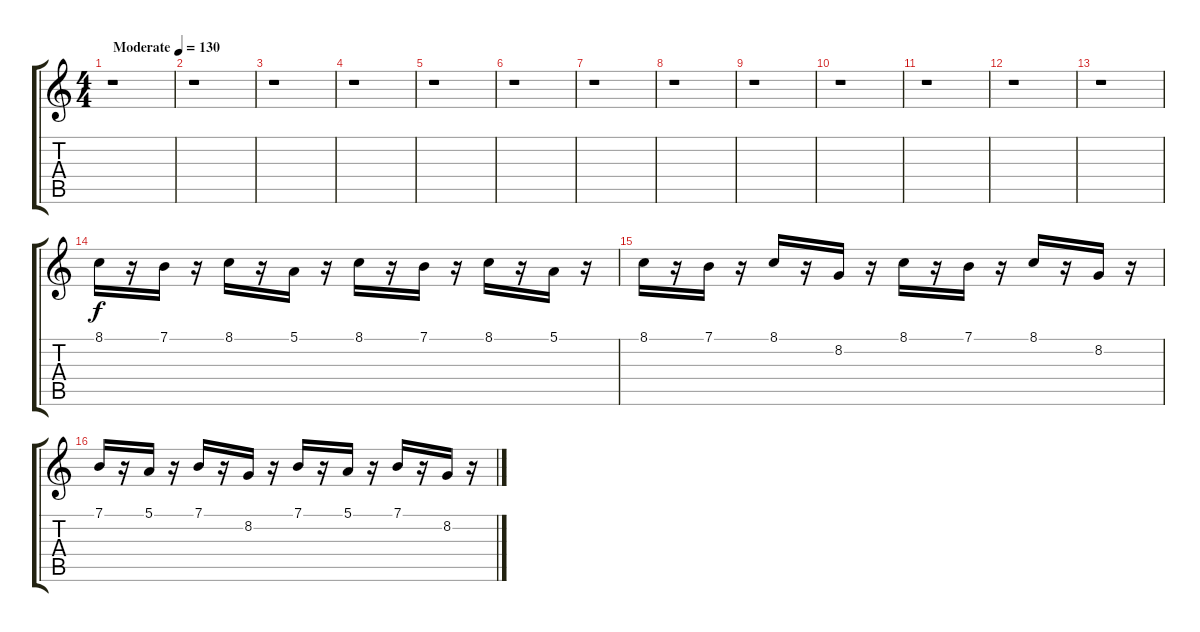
\track "" {instrument lead1square}
\staff {score tabs}
\tuning (E4 B3 G3 D3 A2 E2) {hide}
\ts (4 4)
\tempo (130 "Moderate")
\clef g2
\ks c
r.1{dy f instrument lead1square} |
r.1 |
r.1 |
r.1 |
r.1 |
r.1 |
r.1 |
r.1 |
r.1 |
r.1 |
r.1 |
r.1 |
r.1 |
8.1.16 r.16 7.1.16 r.16 8.1.16 r.16 5.1.16 r.16 8.1.16 r.16 7.1.16 r.16 8.1.16 r.16 5.1.16 r.16 |
8.1.16 r.16 7.1.16 r.16 8.1.16 r.16 8.2.16 r.16 8.1.16 r.16 7.1.16 r.16 8.1.16 r.16 8.2.16 r.16 |
7.1.16 r.16 5.1.16 r.16 7.1.16 r.16 8.2.16 r.16 7.1.16 r.16 5.1.16 r.16 7.1.16 r.16 8.2.16 r.16
